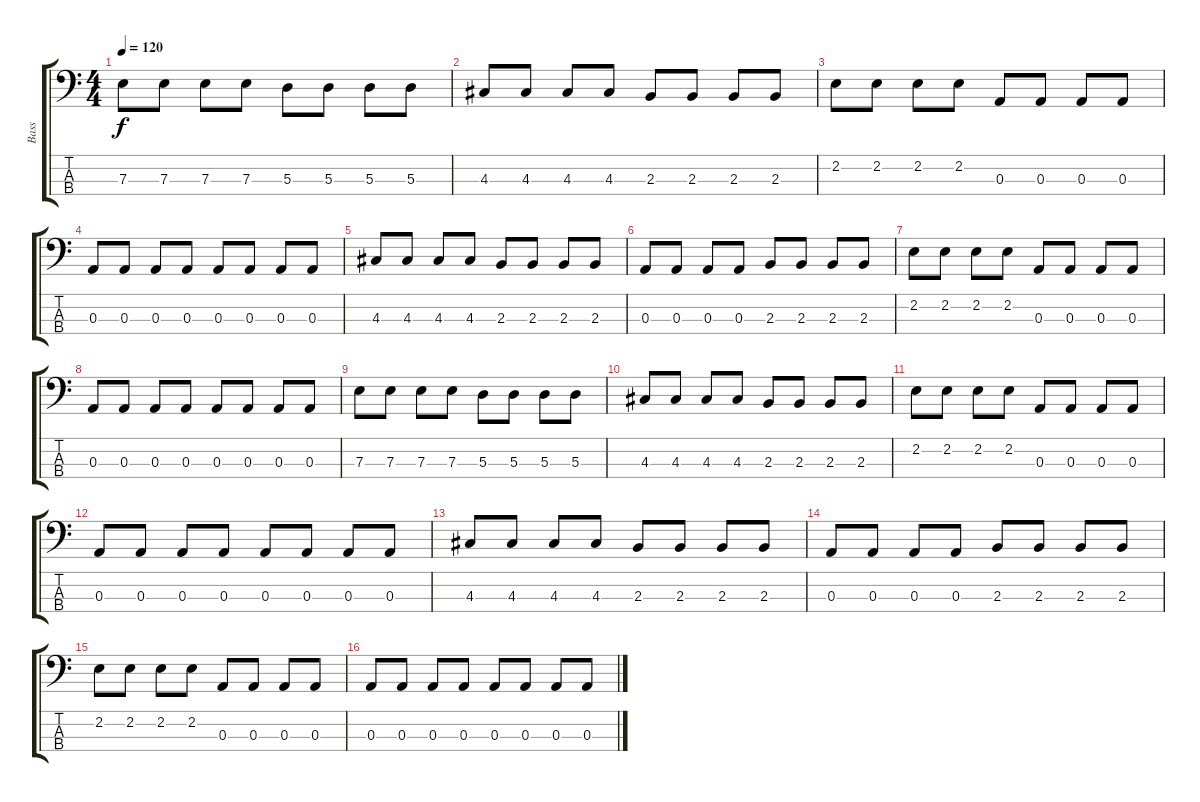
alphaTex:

\track ("Bass" "Bass") {instrument electricbasspick}
\staff {score tabs}
\tuning (G2 D2 A1 E1) {hide}
\ts (4 4)
\tempo 120
\clef f4
\ks c
7.3.8{dy f} 7.3.8 7.3.8 7.3.8 5.3.8 5.3.8 5.3.8 5.3.8 |
4.3.8 4.3.8 4.3.8 4.3.8 2.3.8 2.3.8 2.3.8 2.3.8 |
2.2.8 2.2.8 2.2.8 2.2.8 0.3.8 0.3.8 0.3.8 0.3.8 |
0.3.8 0.3.8 0.3.8 0.3.8 0.3.8 0.3.8 0.3.8 0.3.8 |
4.3.8 4.3.8 4.3.8 4.3.8 2.3.8 2.3.8 2.3.8 2.3.8 |
0.3.8 0.3.8 0.3.8 0.3.8 2.3.8 2.3.8 2.3.8 2.3.8 |
2.2.8 2.2.8 2.2.8 2.2.8 0.3.8 0.3.8 0.3.8 0.3.8 |
0.3.8 0.3.8 0.3.8 0.3.8 0.3.8 0.3.8 0.3.8 0.3.8 |
7.3.8 7.3.8 7.3.8 7.3.8 5.3.8 5.3.8 5.3.8 5.3.8 |
4.3.8 4.3.8 4.3.8 4.3.8 2.3.8 2.3.8 2.3.8 2.3.8 |
2.2.8 2.2.8 2.2.8 2.2.8 0.3.8 0.3.8 0.3.8 0.3.8 |
0.3.8 0.3.8 0.3.8 0.3.8 0.3.8 0.3.8 0.3.8 0.3.8 |
4.3.8 4.3.8 4.3.8 4.3.8 2.3.8 2.3.8 2.3.8 2.3.8 |
0.3.8 0.3.8 0.3.8 0.3.8 2.3.8 2.3.8 2.3.8 2.3.8 |
2.2.8 2.2.8 2.2.8 2.2.8 0.3.8 0.3.8 0.3.8 0.3.8 |
0.3.8 0.3.8 0.3.8 0.3.8 0.3.8 0.3.8 0.3.8 0.3.8
